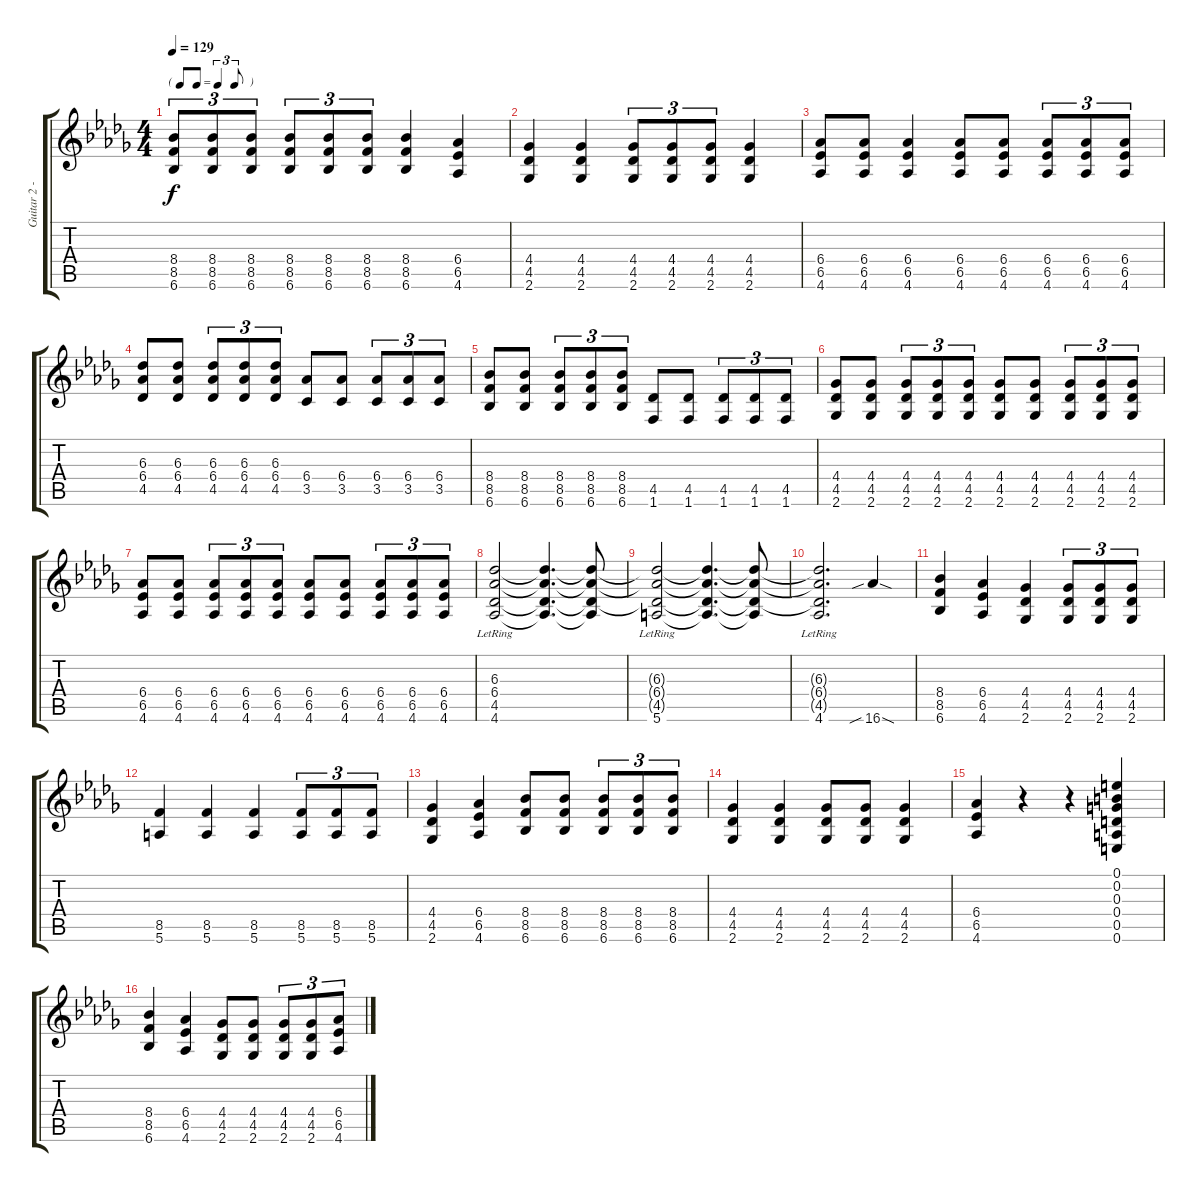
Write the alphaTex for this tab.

\track ("Guitar 2 - Rhythm Right" "Guitar 2 -") {instrument distortionguitar}
\staff {score tabs}
\tuning (E4 B3 G3 D3 A2 E2) {hide}
\ts (4 4)
\tf triplet8th
\tempo 129
\clef g2
\ks db
(8.4 8.5 6.6).8{tu (3 2) dy f} (8.4 8.5 6.6).8{tu (3 2)} (8.4 8.5 6.6).8{tu (3 2)} (8.4 8.5 6.6).8{tu (3 2)} (8.4 8.5 6.6).8{tu (3 2)} (8.4 8.5 6.6).8{tu (3 2)} (8.4 8.5 6.6).4 (6.4 6.5 4.6).4 |
(4.4 4.5 2.6).4 (4.4 4.5 2.6).4 (4.4 4.5 2.6).8{tu (3 2)} (4.4 4.5 2.6).8{tu (3 2)} (4.4 4.5 2.6).8{tu (3 2)} (4.4 4.5 2.6).4 |
(6.4 6.5 4.6).8 (6.4 6.5 4.6).8 (6.4 6.5 4.6).4 (6.4 6.5 4.6).8 (6.4 6.5 4.6).8 (6.4 6.5 4.6).8{tu (3 2)} (6.4 6.5 4.6).8{tu (3 2)} (6.4 6.5 4.6).8{tu (3 2)} |
(6.3 6.4 4.5).8 (6.3 6.4 4.5).8 (6.3 6.4 4.5).8{tu (3 2)} (6.3 6.4 4.5).8{tu (3 2)} (6.3 6.4 4.5).8{tu (3 2)} (6.4 3.5).8 (6.4 3.5).8 (6.4 3.5).8{tu (3 2)} (6.4 3.5).8{tu (3 2)} (6.4 3.5).8{tu (3 2)} |
(8.4 8.5 6.6).8 (8.4 8.5 6.6).8 (8.4 8.5 6.6).8{tu (3 2)} (8.4 8.5 6.6).8{tu (3 2)} (8.4 8.5 6.6).8{tu (3 2)} (4.5 1.6).8 (4.5 1.6).8 (4.5 1.6).8{tu (3 2)} (4.5 1.6).8{tu (3 2)} (4.5 1.6).8{tu (3 2)} |
(4.4 4.5 2.6).8 (4.4 4.5 2.6).8 (4.4 4.5 2.6).8{tu (3 2)} (4.4 4.5 2.6).8{tu (3 2)} (4.4 4.5 2.6).8{tu (3 2)} (4.4 4.5 2.6).8 (4.4 4.5 2.6).8 (4.4 4.5 2.6).8{tu (3 2)} (4.4 4.5 2.6).8{tu (3 2)} (4.4 4.5 2.6).8{tu (3 2)} |
(6.4 6.5 4.6).8 (6.4 6.5 4.6).8 (6.4 6.5 4.6).8{tu (3 2)} (6.4 6.5 4.6).8{tu (3 2)} (6.4 6.5 4.6).8{tu (3 2)} (6.4 6.5 4.6).8 (6.4 6.5 4.6).8 (6.4 6.5 4.6).8{tu (3 2)} (6.4 6.5 4.6).8{tu (3 2)} (6.4 6.5 4.6).8{tu (3 2)} |
(6.3{lr} 6.4{lr} 4.5{lr} 4.6{lr}).2 (6.3{t} 6.4{t} 4.5{t} 4.6{t}).4{d} (6.3{t} 6.4{t} 4.5{t} 4.6{t}).8 |
(6.3{t} 6.4{t} 4.5{t} 5.6{lr}).2 (6.3{t} 6.4{t} 4.5{t} 5.6{t}).4{d} (6.3{t} 6.4{t} 4.5{t} 5.6{t}).8 |
(6.3{t} 6.4{t} 4.5{t} 4.6{lr}).2{d} 16.6{sib sod}.4 |
(8.4 8.5 6.6).4 (6.4 6.5 4.6).4 (4.4 4.5 2.6).4 (4.4 4.5 2.6).8{tu (3 2)} (4.4 4.5 2.6).8{tu (3 2)} (4.4 4.5 2.6).8{tu (3 2)} |
(8.5 5.6).4 (8.5 5.6).4 (8.5 5.6).4 (8.5 5.6).8{tu (3 2)} (8.5 5.6).8{tu (3 2)} (8.5 5.6).8{tu (3 2)} |
(4.4 4.5 2.6).4 (6.4 6.5 4.6).4 (8.4 8.5 6.6).8 (8.4 8.5 6.6).8 (8.4 8.5 6.6).8{tu (3 2)} (8.4 8.5 6.6).8{tu (3 2)} (8.4 8.5 6.6).8{tu (3 2)} |
(4.4 4.5 2.6).4 (4.4 4.5 2.6).4 (4.4 4.5 2.6).8 (4.4 4.5 2.6).8 (4.4 4.5 2.6).4 |
(6.4 6.5 4.6).4 r.4 r.4 (0.1 0.2 0.3 0.4 0.5 0.6).4 |
(8.4 8.5 6.6).4 (6.4 6.5 4.6).4 (4.4 4.5 2.6).8 (4.4 4.5 2.6).8 (4.4 4.5 2.6).8{tu (3 2)} (4.4 4.5 2.6).8{tu (3 2)} (6.4 6.5 4.6).8{tu (3 2)}
